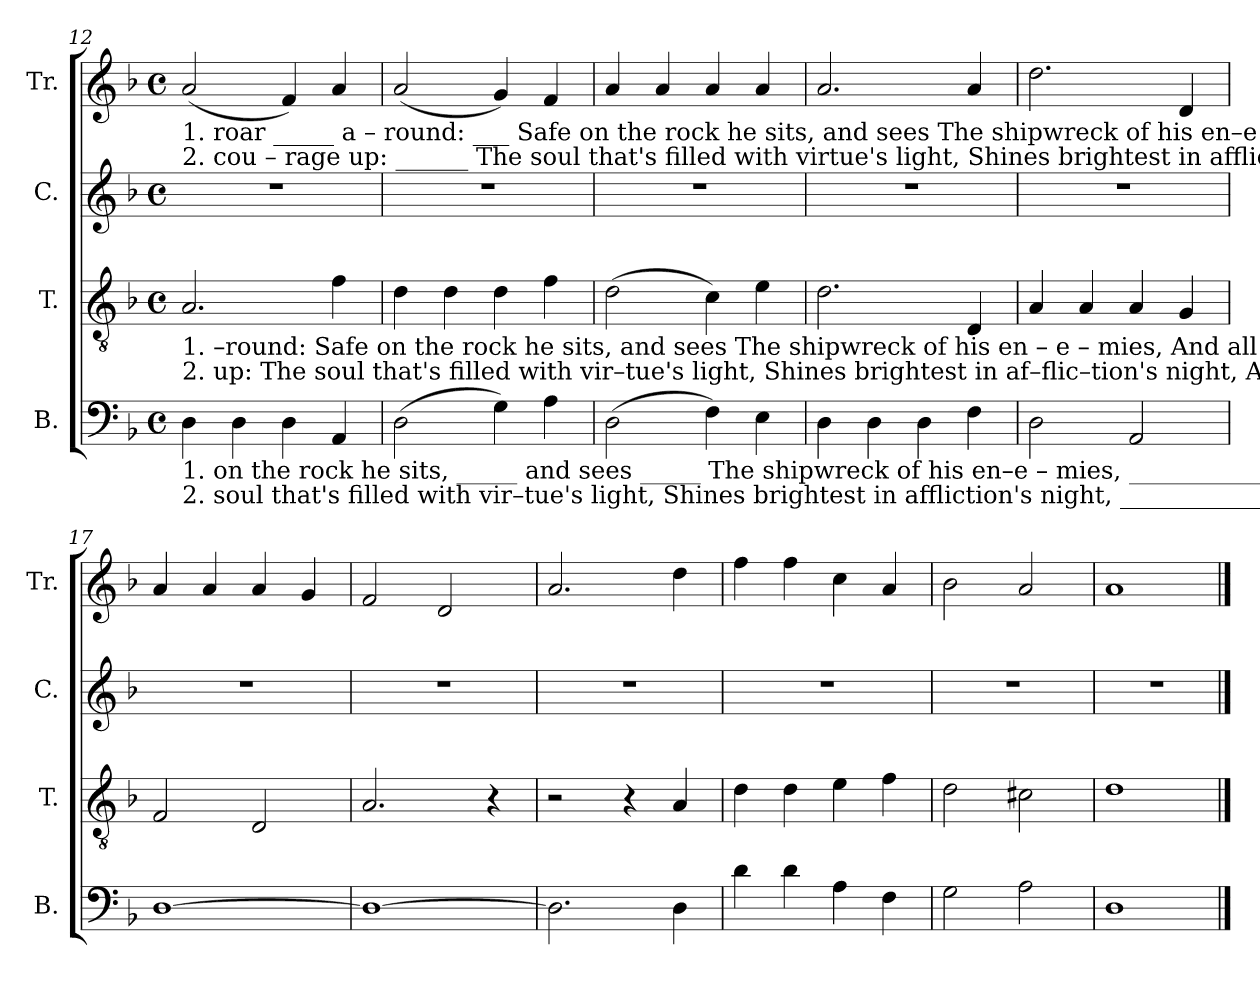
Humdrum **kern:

**kern	**kern	**kern	**kern
*part4	*part3	*part2	*part1
*staff4	*staff3	*staff2	*staff1
*I"B.	*I"T.	*I"C.	*I"Tr.
*I'B.	*I'T.	*I'C.	*I'Tr.
!!LO:LB:g=z
*clefF4	*clefGv2	*clefG2	*clefG2
*k[b-]	*k[b-]	*k[b-]	*k[b-]
*M4/4	*M4/4	*M4/4	*M4/4
*met(c)	*met(c)	*met(c)	*met(c)
=12	=12	=12	=12
!	!	!	!LO:TX:b:t=1. roar _____ a – round&colon;  ___  Safe  on the rock he sits,   and   sees     The shipwreck of his en–e –mies,  And all their hope and glory drowned.
!	!	!	!LO:TX:b:t=2. cou    –  rage  up&colon; ______ The soul that's filled with virtue's light, Shines brightest in affliction's night, And sees in darkness beams of hope.
!	!LO:TX:b:t=1. –round&colon;  Safe on the rock he sits,     and  sees          The shipwreck of his en – e    –    mies,                 And all their hope and glory drowned.	!	!
!	!LO:TX:b:t=2.  up&colon;    The soul that's filled with vir–tue's light,       Shines brightest in af–flic–tion's night,                And sees  in  darkness beams of hope.	!	!
!LO:TX:b:t=1. on the rock he sits, _____ and sees _____  The shipwreck of his en–e   –    mies, ____________________________  And all their hope and glory drowned.	!	!	!
!LO:TX:b:t=2. soul that's filled with vir–tue's light,   Shines brightest in  affliction's  night, ____________________________  And sees in  darkness  beams of hope.	!	!	!
4D\	2.A/	1r	(2a/
4D\	.	.	.
4D\	.	.	4f/)
4AA/	4f\	.	4a/
=13	=13	=13	=13
(2D\	4d\	1r	(2a/
.	4d\	.	.
4G\)	4d\	.	4g/)
4A\	4f\	.	4f/
=14	=14	=14	=14
(2D\	(2d\	1r	4a/
.	.	.	4a/
4F\)	4c\)	.	4a/
4E\	4e\	.	4a/
=15	=15	=15	=15
4D\	2.d\	1r	2.a/
4D\	.	.	.
4D\	.	.	.
4F\	4D/	.	4a/
=16	=16	=16	=16
2D\	4A/	1r	2.dd\
.	4A/	.	.
2AA/	4A/	.	.
.	4G/	.	4d/
=17	=17	=17	=17
[1D	2F/	1r	4a/
.	.	.	4a/
.	2D/	.	4a/
.	.	.	4g/
=18	=18	=18	=18
1D_	2.A/	1r	2f/
.	.	.	2d/
.	4r	.	.
=19	=19	=19	=19
2.D\]	2r	1r	2.a/
.	4r	.	.
4D\	4A/	.	4dd\
=20	=20	=20	=20
4d\	4d\	1r	4ff\
4d\	4d\	.	4ff\
4A\	4e\	.	4cc\
4F\	4f\	.	4a/
=21	=21	=21	=21
2G\	2d\	1r	2b-\
2A\	2c#X\	.	2a/
=22	=22	=22	=22
1D	1d	1r	1a
==	==	==	==
*-	*-	*-	*-
